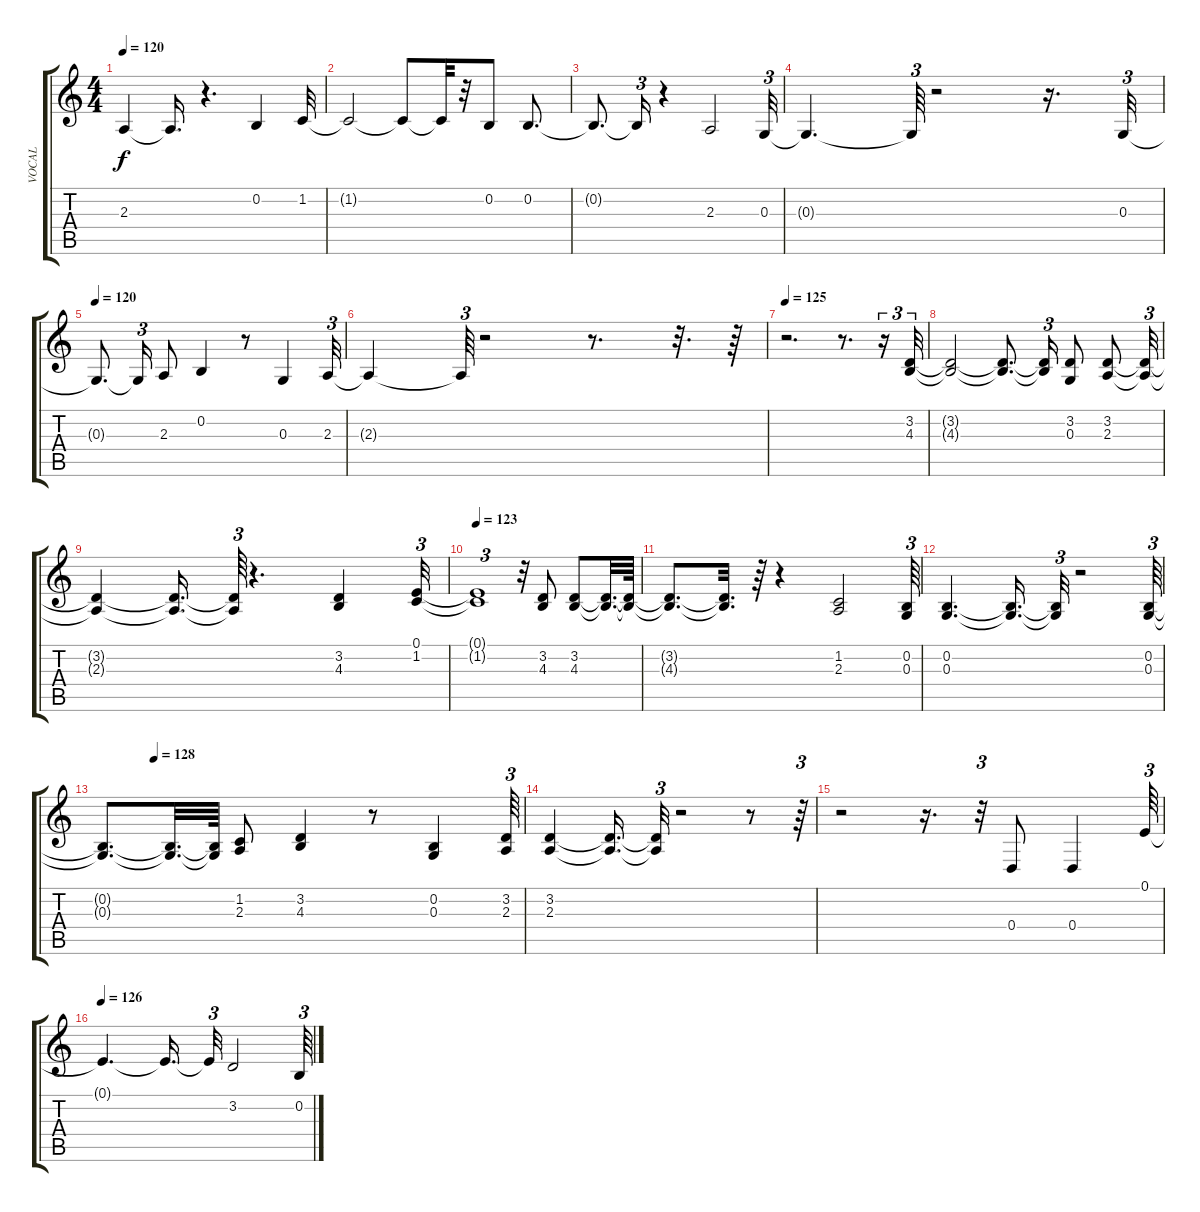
\track ("VOCAL" "VOCAL") {instrument sopranosax}
\staff {score tabs}
\tuning (E4 B3 G3 D3 A2 E2) {hide}
\ts (4 4)
\tempo 120
\clef g2
\ks c
2.3{t}.4{dy f} 2.3{t}.16{d} r.4{d} 0.2.4 1.2.32 |
1.2{t}.2 1.2{t}.8 1.2{t}.32 r.32 0.2.8 0.2.8{d} |
0.2{t}.8{d} 0.2{t}.16{tu (3 2)} r.4 2.3.2 0.3.32{tu (3 2)} |
0.3{t}.4{d} 0.3{t}.64{tu (3 2)} r.2 r.16{d} 0.3.32{tu (3 2)} |
\tempo 120
0.3{t}.8{d} 0.3{t}.16{tu (3 2)} 2.3.8 0.2.4 r.8 0.3.4 2.3.32{tu (3 2)} |
2.3{t}.4 2.3{t}.64{tu (3 2)} r.2 r.8{d} r.32{d} r.64 |
\tempo 125
r.2{d} r.8{d} r.16{tu (3 2)} (3.2 4.3).32{tu (3 2)} |
(3.2{t} 4.3{t}).2 (3.2{t} 4.3{t}).8{d} (3.2{t} 4.3{t}).16{tu (3 2)} (3.2 0.3).8 (3.2 2.3).8 (3.2{t} 2.3{t}).32{tu (3 2)} |
(3.2{t} 2.3{t}).4 (3.2{t} 2.3{t}).16{d} (3.2{t} 2.3{t}).64{tu (3 2)} r.4{d} (3.2 4.3).4 (0.1 1.2).32{tu (3 2)} |
\tempo 123
(0.1{t} 1.2{t}).1{tu (3 2)} r.32 (3.2 4.3).8 (3.2 4.3).8 (3.2{t} 4.3{t}).32{d} (3.2{t} 4.3{t}).64 |
(3.2{t} 4.3{t}).8{d} (3.2{t} 4.3{t}).32{d} r.64 r.4 (1.2 2.3).2 (0.2 0.3).64{tu (3 2)} |
(0.2 0.3).4{d} (0.2{t} 0.3{t}).16{d} (0.2{t} 0.3{t}).32{tu (3 2)} r.2 (0.2 0.3).64{tu (3 2)} |
\tempo (128 0.125)
(0.2{t} 0.3{t}).8{d} (0.2{t} 0.3{t}).32{d} (0.2{t} 0.3{t}).64 (1.2 2.3).8 (3.2 4.3).4 r.8 (0.2 0.3).4 (3.2 2.3).64{tu (3 2)} |
(3.2 2.3).4 (3.2{t} 2.3{t}).16{d} (3.2{t} 2.3{t}).32{tu (3 2)} r.2 r.8 r.64{tu (3 2)} |
r.2 r.16{d} r.32{tu (3 2)} 0.4.8 0.4.4 0.1.64{tu (3 2)} |
\tempo 126
0.1{t}.4{d} 0.1{t}.16{d} 0.1{t}.32{tu (3 2)} 3.2.2 0.2.64{tu (3 2)}
